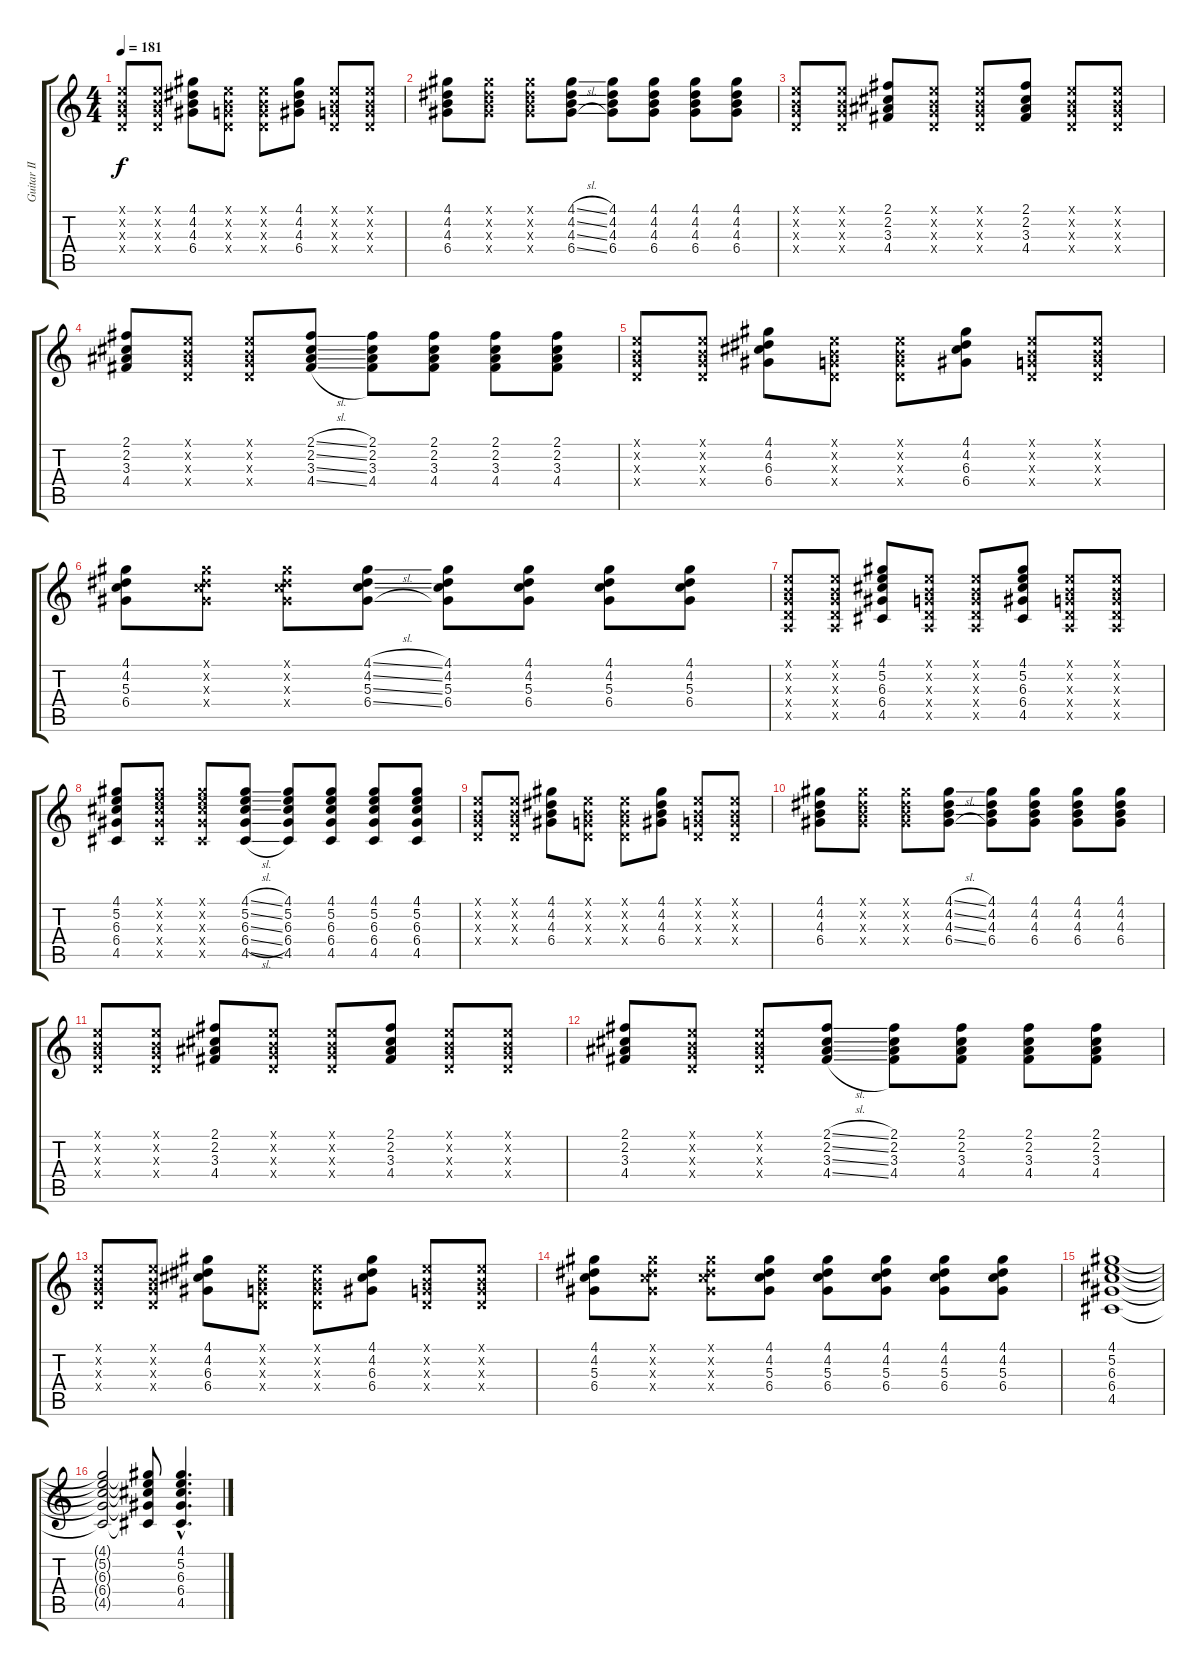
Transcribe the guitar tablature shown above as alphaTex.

\track ("Guitar II" "Guitar II") {instrument distortionguitar}
\staff {score tabs}
\tuning (E4 B3 G3 D3 A2 E2) {hide}
\ts (4 4)
\tempo 181
\clef g2
\ks c
(0.1{x} 0.2{x} 0.3{x} 0.4{x}).8{dy f} (0.1{x} 0.2{x} 0.3{x} 0.4{x}).8 (4.1 4.2 4.3 6.4).8 (0.1{x} 0.2{x} 0.3{x} 0.4{x}).8 (0.1{x} 0.2{x} 0.3{x} 0.4{x}).8 (4.1 4.2 4.3 6.4).8 (0.1{x} 0.2{x} 0.3{x} 0.4{x}).8 (0.1{x} 0.2{x} 0.3{x} 0.4{x}).8 |
(4.1 4.2 4.3 6.4).8 (4.1{x} 4.2{x} 4.3{x} 6.4{x}).8 (4.1{x} 4.2{x} 4.3{x} 6.4{x}).8 (4.1{sl} 4.2{sl} 4.3{sl} 6.4{sl}).8 (4.1 4.2 4.3 6.4).8 (4.1 4.2 4.3 6.4).8 (4.1 4.2 4.3 6.4).8 (4.1 4.2 4.3 6.4).8 |
(0.1{x} 0.2{x} 0.3{x} 0.4{x}).8 (0.1{x} 0.2{x} 0.3{x} 0.4{x}).8 (2.1 2.2 3.3 4.4).8 (0.1{x} 0.2{x} 0.3{x} 0.4{x}).8 (0.1{x} 0.2{x} 0.3{x} 0.4{x}).8 (2.1 2.2 3.3 4.4).8 (0.1{x} 0.2{x} 0.3{x} 0.4{x}).8 (0.1{x} 0.2{x} 0.3{x} 0.4{x}).8 |
(2.1 2.2 3.3 4.4).8 (0.1{x} 0.2{x} 0.3{x} 0.4{x}).8 (0.1{x} 0.2{x} 0.3{x} 0.4{x}).8 (2.1{sl} 2.2{sl} 3.3{sl} 4.4{sl}).8 (2.1 2.2 3.3 4.4).8 (2.1 2.2 3.3 4.4).8 (2.1 2.2 3.3 4.4).8 (2.1 2.2 3.3 4.4).8 |
(0.1{x} 0.2{x} 0.3{x} 0.4{x}).8 (0.1{x} 0.2{x} 0.3{x} 0.4{x}).8 (4.1 4.2 6.3 6.4).8 (0.1{x} 0.2{x} 0.3{x} 0.4{x}).8 (0.1{x} 0.2{x} 0.3{x} 0.4{x}).8 (4.1 4.2 6.3 6.4).8 (0.1{x} 0.2{x} 0.3{x} 0.4{x}).8 (0.1{x} 0.2{x} 0.3{x} 0.4{x}).8 |
(4.1 4.2 5.3 6.4).8 (4.1{x} 4.2{x} 5.3{x} 6.4{x}).8 (4.1{x} 4.2{x} 5.3{x} 6.4{x}).8 (4.1{sl} 4.2{sl} 5.3{sl} 6.4{sl}).8 (4.1 4.2 5.3 6.4).8 (4.1 4.2 5.3 6.4).8 (4.1 4.2 5.3 6.4).8 (4.1 4.2 5.3 6.4).8 |
(0.1{x} 0.2{x} 0.3{x} 0.4{x} 0.5{x}).8 (0.1{x} 0.2{x} 0.3{x} 0.4{x} 0.5{x}).8 (4.1 5.2 6.3 6.4 4.5).8 (0.1{x} 0.2{x} 0.3{x} 0.4{x} 0.5{x}).8 (0.1{x} 0.2{x} 0.3{x} 0.4{x} 0.5{x}).8 (4.1 5.2 6.3 6.4 4.5).8 (0.1{x} 0.2{x} 0.3{x} 0.4{x} 0.5{x}).8 (0.1{x} 0.2{x} 0.3{x} 0.4{x} 0.5{x}).8 |
(4.1 5.2 6.3 6.4 4.5).8 (4.1{x} 5.2{x} 6.3{x} 6.4{x} 4.5{x}).8 (4.1{x} 5.2{x} 6.3{x} 6.4{x} 4.5{x}).8 (4.1{sl} 5.2{sl} 6.3{sl} 6.4{sl} 4.5{sl}).8 (4.1 5.2 6.3 6.4 4.5).8 (4.1 5.2 6.3 6.4 4.5).8 (4.1 5.2 6.3 6.4 4.5).8 (4.1 5.2 6.3 6.4 4.5).8 |
(0.1{x} 0.2{x} 0.3{x} 0.4{x}).8 (0.1{x} 0.2{x} 0.3{x} 0.4{x}).8 (4.1 4.2 4.3 6.4).8 (0.1{x} 0.2{x} 0.3{x} 0.4{x}).8 (0.1{x} 0.2{x} 0.3{x} 0.4{x}).8 (4.1 4.2 4.3 6.4).8 (0.1{x} 0.2{x} 0.3{x} 0.4{x}).8 (0.1{x} 0.2{x} 0.3{x} 0.4{x}).8 |
(4.1 4.2 4.3 6.4).8 (4.1{x} 4.2{x} 4.3{x} 6.4{x}).8 (4.1{x} 4.2{x} 4.3{x} 6.4{x}).8 (4.1{sl} 4.2{sl} 4.3{sl} 6.4{sl}).8 (4.1 4.2 4.3 6.4).8 (4.1 4.2 4.3 6.4).8 (4.1 4.2 4.3 6.4).8 (4.1 4.2 4.3 6.4).8 |
(0.1{x} 0.2{x} 0.3{x} 0.4{x}).8 (0.1{x} 0.2{x} 0.3{x} 0.4{x}).8 (2.1 2.2 3.3 4.4).8 (0.1{x} 0.2{x} 0.3{x} 0.4{x}).8 (0.1{x} 0.2{x} 0.3{x} 0.4{x}).8 (2.1 2.2 3.3 4.4).8 (0.1{x} 0.2{x} 0.3{x} 0.4{x}).8 (0.1{x} 0.2{x} 0.3{x} 0.4{x}).8 |
(2.1 2.2 3.3 4.4).8 (0.1{x} 0.2{x} 0.3{x} 0.4{x}).8 (0.1{x} 0.2{x} 0.3{x} 0.4{x}).8 (2.1{sl} 2.2{sl} 3.3{sl} 4.4{sl}).8 (2.1 2.2 3.3 4.4).8 (2.1 2.2 3.3 4.4).8 (2.1 2.2 3.3 4.4).8 (2.1 2.2 3.3 4.4).8 |
(0.1{x} 0.2{x} 0.3{x} 0.4{x}).8 (0.1{x} 0.2{x} 0.3{x} 0.4{x}).8 (4.1 4.2 6.3 6.4).8 (0.1{x} 0.2{x} 0.3{x} 0.4{x}).8 (0.1{x} 0.2{x} 0.3{x} 0.4{x}).8 (4.1 4.2 6.3 6.4).8 (0.1{x} 0.2{x} 0.3{x} 0.4{x}).8 (0.1{x} 0.2{x} 0.3{x} 0.4{x}).8 |
(4.1 4.2 5.3 6.4).8 (4.1{x} 4.2{x} 5.3{x} 6.4{x}).8 (4.1{x} 4.2{x} 5.3{x} 6.4{x}).8 (4.1 4.2 5.3 6.4).8 (4.1 4.2 5.3 6.4).8 (4.1 4.2 5.3 6.4).8 (4.1 4.2 5.3 6.4).8 (4.1 4.2 5.3 6.4).8 |
(4.1 5.2 6.3 6.4 4.5).1 |
(4.1{t} 5.2{t} 6.3{t} 6.4{t} 4.5{t}).2 (4.1{t} 5.2{t} 6.3{t} 6.4{t} 4.5{t}).8 (4.1{hac} 5.2{hac} 6.3{hac} 6.4{hac} 4.5{hac}).4{d}
